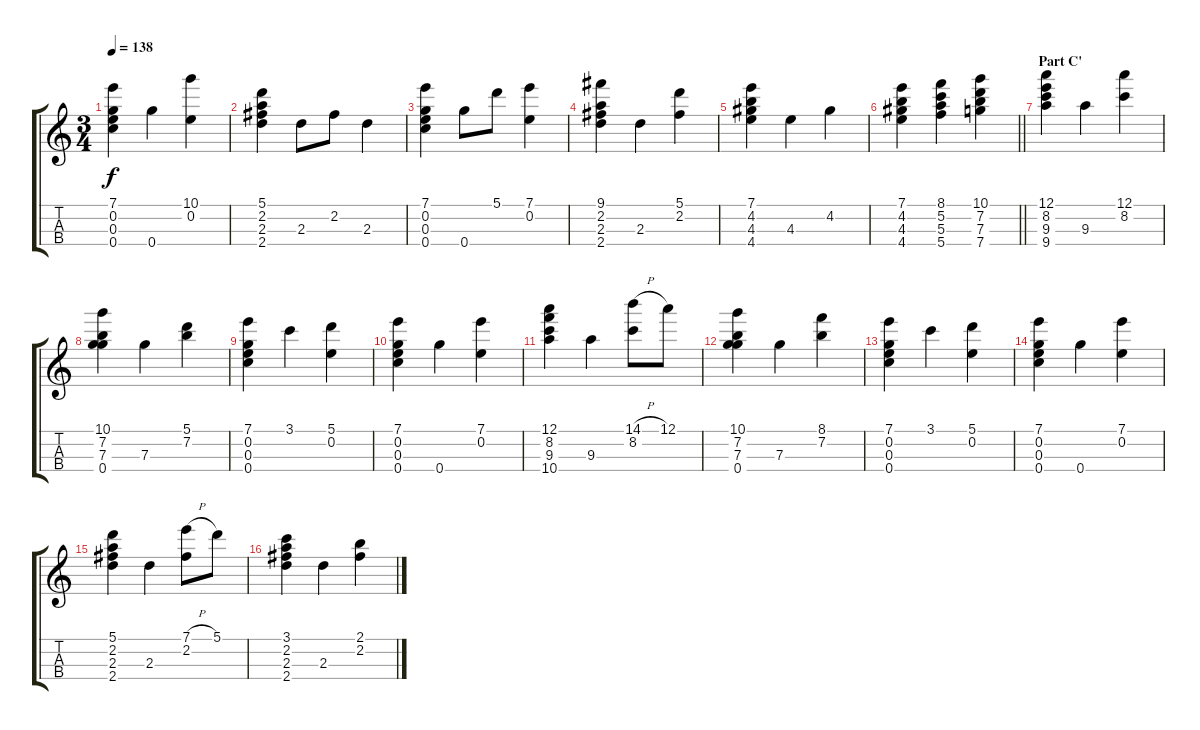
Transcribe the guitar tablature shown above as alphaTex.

\track "" {instrument acousticguitarnylon}
\staff {score tabs}
\tuning (A4 E4 C4 G4) {hide}
\ts (3 4)
\tempo 138
\clef g2
\ks c
(7.1 0.2 0.3 0.4).4{dy f} 0.4.4 (10.1 0.2).4 |
(5.1 2.2 2.3 2.4).4 2.3.8 2.2.8 2.3.4 |
(7.1 0.2 0.3 0.4).4 0.4.8 5.1.8 (7.1 0.2).4 |
(9.1 2.2 2.3 2.4).4 2.3.4 (5.1 2.2).4 |
(7.1 4.2 4.3 4.4).4 4.3.4 4.2.4 |
\barLineRight lightlight
(7.1 4.2 4.3 4.4).4 (8.1 5.2 5.3 5.4).4 (10.1 7.2 7.3 7.4).4 |
\section ("" "Part C'")
(12.1 8.2 9.3 9.4).4 9.3.4 (12.1 8.2).4 |
(10.1 7.2 7.3 0.4).4 7.3.4 (5.1 7.2).4 |
(7.1 0.2 0.3 0.4).4 3.1.4 (5.1 0.2).4 |
(7.1 0.2 0.3 0.4).4 0.4.4 (7.1 0.2).4 |
(12.1 8.2 9.3 10.4).4 9.3.4 (14.1{h} 8.2).8 12.1.8 |
(10.1 7.2 7.3 0.4).4 7.3.4 (8.1 7.2).4 |
(7.1 0.2 0.3 0.4).4 3.1.4 (5.1 0.2).4 |
(7.1 0.2 0.3 0.4).4 0.4.4 (7.1 0.2).4 |
(5.1 2.2 2.3 2.4).4 2.3.4 (7.1{h} 2.2).8 5.1.8 |
(3.1 2.2 2.3 2.4).4 2.3.4 (2.1 2.2).4
